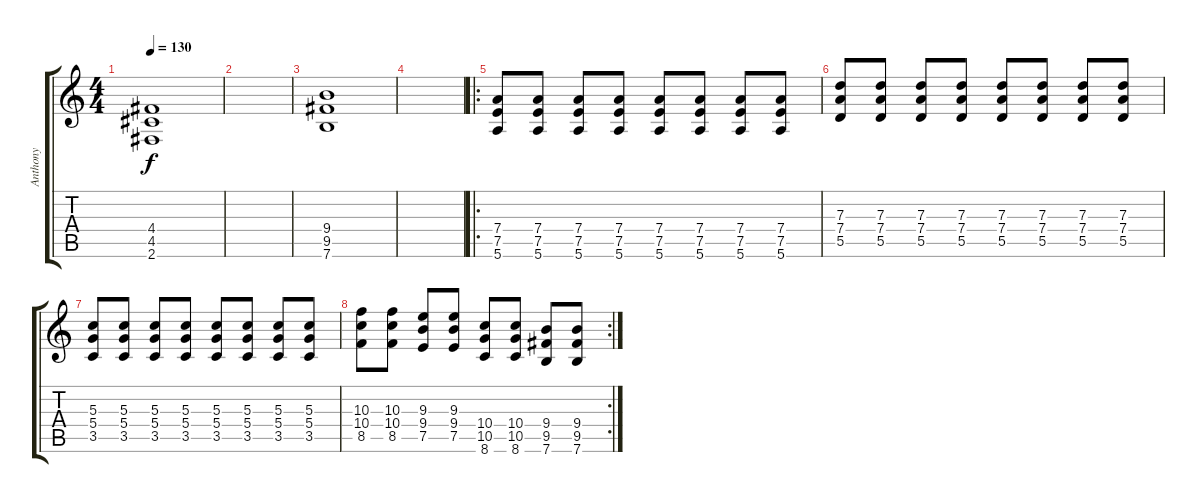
\track ("Anthony" "Anthony") {instrument overdrivenguitar}
\staff {score tabs}
\tuning (E4 B3 G3 D3 A2 E2) {hide}
\ts (4 4)
\tempo 130
\clef g2
\ks c
(4.4 4.5 2.6).1{dy f} |
|
(9.4 9.5 7.6).1 |
|
\ro
(7.4 7.5 5.6).8 (7.4 7.5 5.6).8 (7.4 7.5 5.6).8 (7.4 7.5 5.6).8 (7.4 7.5 5.6).8 (7.4 7.5 5.6).8 (7.4 7.5 5.6).8 (7.4 7.5 5.6).8 |
(7.3 7.4 5.5).8 (7.3 7.4 5.5).8 (7.3 7.4 5.5).8 (7.3 7.4 5.5).8 (7.3 7.4 5.5).8 (7.3 7.4 5.5).8 (7.3 7.4 5.5).8 (7.3 7.4 5.5).8 |
(5.3 5.4 3.5).8 (5.3 5.4 3.5).8 (5.3 5.4 3.5).8 (5.3 5.4 3.5).8 (5.3 5.4 3.5).8 (5.3 5.4 3.5).8 (5.3 5.4 3.5).8 (5.3 5.4 3.5).8 |
\rc 2
(10.3 10.4 8.5).8 (10.3 10.4 8.5).8 (9.3 9.4 7.5).8 (9.3 9.4 7.5).8 (10.4 10.5 8.6).8 (10.4 10.5 8.6).8 (9.4 9.5 7.6).8 (9.4 9.5 7.6).8
